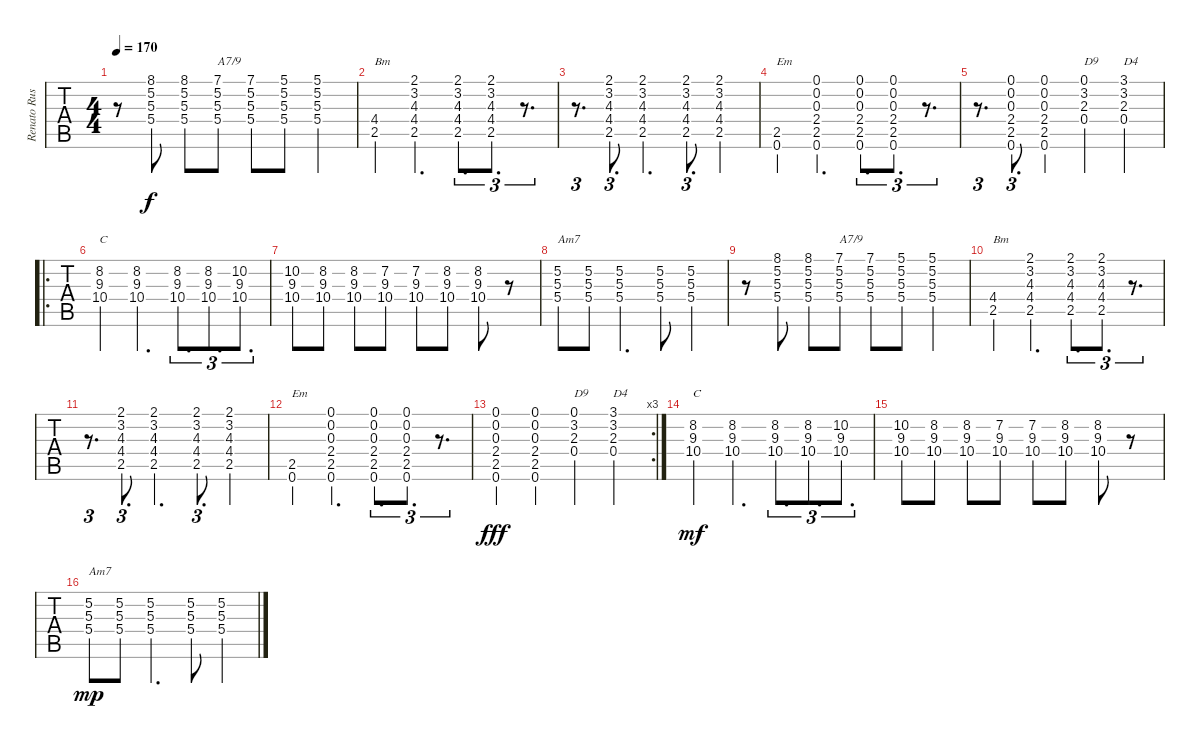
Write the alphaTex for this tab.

\track ("Renato Russo (Violão)" "Renato Rus") {instrument acousticguitarnylon}
\staff {tabs}
\tuning (E4 B3 G3 D3 A2 E2) {hide}
\ts (4 4)
\tempo 170
\clef g2
\ks c
r.8{dy f} (8.1 5.2 5.3 5.4).8 (8.1 5.2 5.3 5.4).8 (7.1 5.2 5.3 5.4).8{txt "A7/9"} (7.1 5.2 5.3 5.4).8 (5.1 5.2 5.3 5.4).8 (5.1 5.2 5.3 5.4).4 |
(4.4 2.5).4{txt "Bm"} (2.1 3.2 4.3 4.4 2.5).4{d} (2.1 3.2 4.3 4.4 2.5).8{d tu (3 2)} (2.1 3.2 4.3 4.4 2.5).8{d tu (3 2)} r.8{d tu (3 2)} |
r.8{d tu (3 2)} (2.1 3.2 4.3 4.4 2.5).8{d tu (3 2)} (2.1 3.2 4.3 4.4 2.5).4{d} (2.1 3.2 4.3 4.4 2.5).8{d tu (3 2)} (2.1 3.2 4.3 4.4 2.5).4 |
(2.5 0.6).4{txt "Em"} (0.1 0.2 0.3 2.4 2.5 0.6).4{d} (0.1 0.2 0.3 2.4 2.5 0.6).8{d tu (3 2)} (0.1 0.2 0.3 2.4 2.5 0.6).8{d tu (3 2)} r.8{d tu (3 2)} |
r.8{d tu (3 2)} (0.1 0.2 0.3 2.4 2.5 0.6).8{d tu (3 2)} (0.1 0.2 0.3 2.4 2.5 0.6).4 (0.1 3.2 2.3 0.4).4{txt "D9"} (3.1 3.2 2.3 0.4).4{txt "D4"} |
\ro
(8.2 9.3 10.4).4{txt "C"} (8.2 9.3 10.4).4{d} (8.2 9.3 10.4).8{d tu (3 2)} (8.2 9.3 10.4).8{d tu (3 2)} (10.2 9.3 10.4).8{d tu (3 2)} |
(10.2 9.3 10.4).8 (8.2 9.3 10.4).8 (8.2 9.3 10.4).8 (7.2 9.3 10.4).8 (7.2 9.3 10.4).8 (8.2 9.3 10.4).8 (8.2 9.3 10.4).8 r.8 |
(5.2 5.3 5.4).8{txt "Am7"} (5.2 5.3 5.4).8 (5.2 5.3 5.4).4{d} (5.2 5.3 5.4).8 (5.2 5.3 5.4).4 |
r.8 (8.1 5.2 5.3 5.4).8 (8.1 5.2 5.3 5.4).8 (7.1 5.2 5.3 5.4).8{txt "A7/9"} (7.1 5.2 5.3 5.4).8 (5.1 5.2 5.3 5.4).8 (5.1 5.2 5.3 5.4).4 |
(4.4 2.5).4{txt "Bm"} (2.1 3.2 4.3 4.4 2.5).4{d} (2.1 3.2 4.3 4.4 2.5).8{d tu (3 2)} (2.1 3.2 4.3 4.4 2.5).8{d tu (3 2)} r.8{d tu (3 2)} |
r.8{d tu (3 2)} (2.1 3.2 4.3 4.4 2.5).8{d tu (3 2)} (2.1 3.2 4.3 4.4 2.5).4{d} (2.1 3.2 4.3 4.4 2.5).8{d tu (3 2)} (2.1 3.2 4.3 4.4 2.5).4 |
(2.5 0.6).4{txt "Em"} (0.1 0.2 0.3 2.4 2.5 0.6).4{d} (0.1 0.2 0.3 2.4 2.5 0.6).8{d tu (3 2)} (0.1 0.2 0.3 2.4 2.5 0.6).8{d tu (3 2)} r.8{d tu (3 2)} |
\rc 3
(0.1 0.2 0.3 2.4 2.5 0.6).4{dy fff} (0.1 0.2 0.3 2.4 2.5 0.6).4 (0.1 3.2 2.3 0.4).4{txt "D9"} (3.1 3.2 2.3 0.4).4{txt "D4"} |
(8.2 9.3 10.4).4{txt "C" dy mf volume 10} (8.2 9.3 10.4).4{d} (8.2 9.3 10.4).8{d tu (3 2)} (8.2 9.3 10.4).8{d tu (3 2)} (10.2 9.3 10.4).8{d tu (3 2)} |
(10.2 9.3 10.4).8{volume 9} (8.2 9.3 10.4).8 (8.2 9.3 10.4).8 (7.2 9.3 10.4).8 (7.2 9.3 10.4).8 (8.2 9.3 10.4).8 (8.2 9.3 10.4).8 r.8 |
(5.2 5.3 5.4).8{txt "Am7" dy mp volume 8} (5.2 5.3 5.4).8 (5.2 5.3 5.4).4{d} (5.2 5.3 5.4).8 (5.2 5.3 5.4).4
